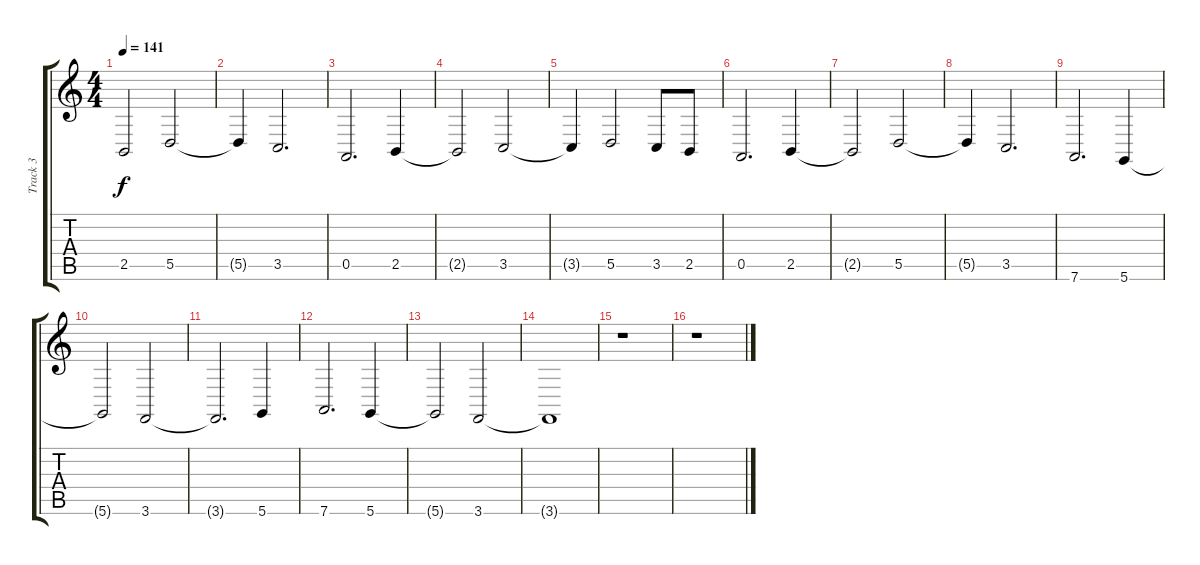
\track ("Track 3" "Track 3") {instrument synthstrings1}
\staff {score tabs}
\tuning (E4 B3 G3 D3 A2 D2) {hide}
\ts (4 4)
\tempo 141
\clef g2
\ks c
2.5{t}.2{dy f} 5.5.2 |
5.5{t}.4 3.5.2{d} |
0.5.2{d} 2.5.4 |
2.5{t}.2 3.5.2 |
3.5{t}.4 5.5.2 3.5.8 2.5.8 |
0.5.2{d} 2.5.4 |
2.5{t}.2 5.5.2 |
5.5{t}.4 3.5.2{d} |
7.6.2{d} 5.6.4 |
5.6{t}.2 3.6.2 |
3.6{t}.2{d} 5.6.4 |
7.6.2{d} 5.6.4 |
5.6{t}.2 3.6.2 |
3.6{t}.1 |
r.1 |
r.1
